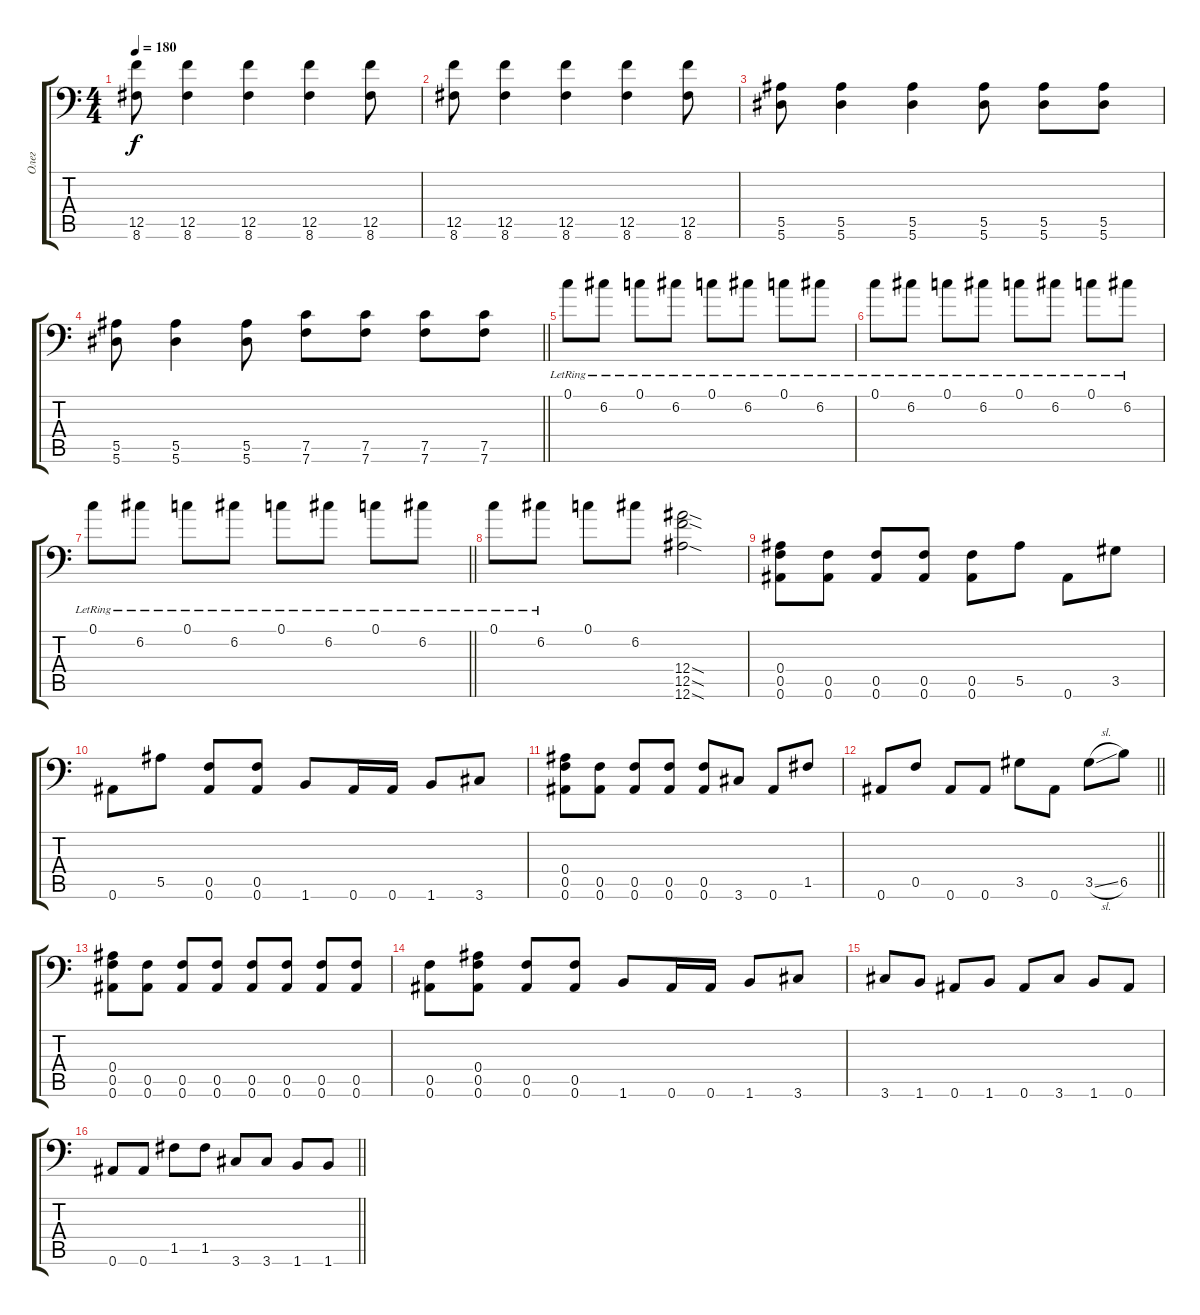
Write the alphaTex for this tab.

\track ("Олег" "Олег") {instrument distortionguitar}
\staff {score tabs}
\tuning (C4 G3 Eb3 Bb2 F2 Bb1) {hide}
\ts (4 4)
\section ("" "")
\tempo 180
\clef f4
\ks c
(12.5 8.6).8{dy f} (12.5 8.6).4 (12.5 8.6).4 (12.5 8.6).4 (12.5 8.6).8 |
(12.5 8.6).8 (12.5 8.6).4 (12.5 8.6).4 (12.5 8.6).4 (12.5 8.6).8 |
(5.5 5.6).8 (5.5 5.6).4 (5.5 5.6).4 (5.5 5.6).8 (5.5 5.6).8 (5.5 5.6).8 |
\barLineRight lightlight
(5.5 5.6).8 (5.5 5.6).4 (5.5 5.6).8 (7.5 7.6).8 (7.5 7.6).8 (7.5 7.6).8 (7.5 7.6).8 |
\section ("" "")
0.1{lr}.8 6.2{lr}.8 0.1{lr}.8 6.2{lr}.8 0.1{lr}.8 6.2{lr}.8 0.1{lr}.8 6.2{lr}.8 |
0.1{lr}.8 6.2{lr}.8 0.1{lr}.8 6.2{lr}.8 0.1{lr}.8 6.2{lr}.8 0.1{lr}.8 6.2{lr}.8 |
\barLineRight lightlight
0.1{lr}.8 6.2{lr}.8 0.1{lr}.8 6.2{lr}.8 0.1{lr}.8 6.2{lr}.8 0.1{lr}.8 6.2{lr}.8 |
0.1{lr}.8 6.2{lr}.8 0.1.8 6.2.8 (12.4{sod} 12.5{sod} 12.6{sod}).2 |
(0.4 0.5 0.6).8 (0.5 0.6).8 (0.5 0.6).8 (0.5 0.6).8 (0.5 0.6).8 5.5.8 0.6.8 3.5.8 |
0.6.8 5.5.8 (0.5 0.6).8 (0.5 0.6).8 1.6.8 0.6.16 0.6.16 1.6.8 3.6.8 |
(0.4 0.5 0.6).8 (0.5 0.6).8 (0.5 0.6).8 (0.5 0.6).8 (0.5 0.6).8 3.6.8 0.6.8 1.5.8 |
\barLineRight lightlight
0.6.8 0.5.8 0.6.8 0.6.8 3.5.8 0.6.8 3.5{sl}.8 6.5.8 |
\section ("" "")
(0.4 0.5 0.6).8 (0.5 0.6).8 (0.5 0.6).8 (0.5 0.6).8 (0.5 0.6).8 (0.5 0.6).8 (0.5 0.6).8 (0.5 0.6).8 |
(0.5 0.6).8 (0.4 0.5 0.6).8 (0.5 0.6).8 (0.5 0.6).8 1.6.8 0.6.16 0.6.16 1.6.8 3.6.8 |
3.6.8 1.6.8 0.6.8 1.6.8 0.6.8 3.6.8 1.6.8 0.6.8 |
\barLineRight lightlight
0.6.8 0.6.8 1.5.8 1.5.8 3.6.8 3.6.8 1.6.8 1.6.8
